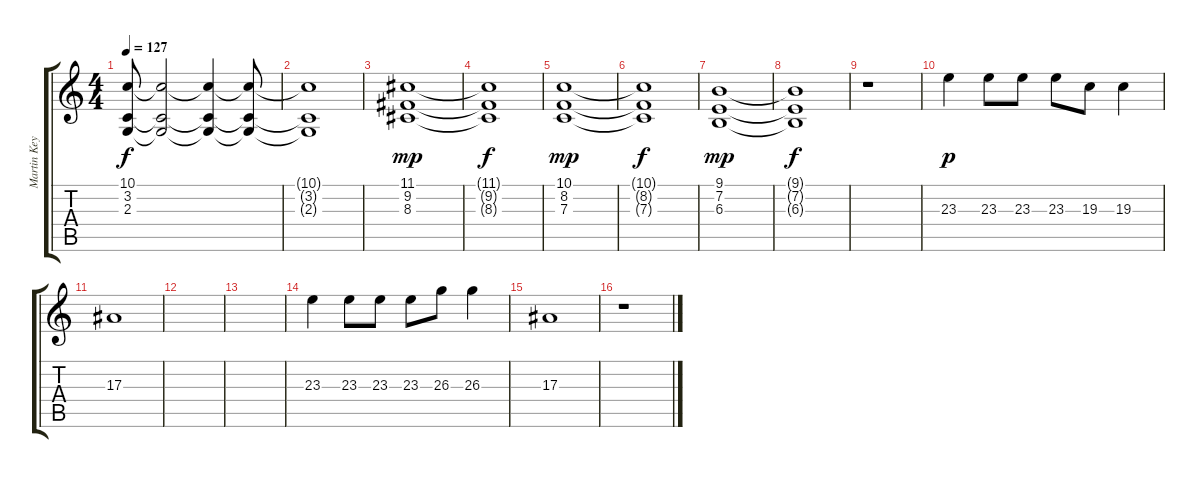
\track ("Martin Keyboard1" "Martin Key") {instrument fx7echoes}
\staff {score tabs}
\tuning (D4 A3 F3 C3 G2 D2) {hide}
\ts (4 4)
\tempo 127
\clef g2
\ks c
(10.1 3.2 2.3).8{dy f volume 15 instrument fx7echoes} (10.1{t} 3.2{t} 2.3{t}).2 (10.1{t} 3.2{t} 2.3{t}).4 (10.1{t} 3.2{t} 2.3{t}).8 |
(10.1{t} 3.2{t} 2.3{t}).1 |
(11.1 9.2 8.3).1{dy mp} |
(11.1{t} 9.2{t} 8.3{t}).1{dy f} |
(10.1 8.2 7.3).1{dy mp} |
(10.1{t} 8.2{t} 7.3{t}).1{dy f} |
(9.1 7.2 6.3).1{dy mp} |
(9.1{t} 7.2{t} 6.3{t}).1{dy f} |
r.1 |
23.3.4{dy p} 23.3.8 23.3.8 23.3.8 19.3.8 19.3.4 |
17.3.1 |
|
|
23.3.4 23.3.8 23.3.8 23.3.8 26.3.8 26.3.4 |
17.3.1 |
r.1
